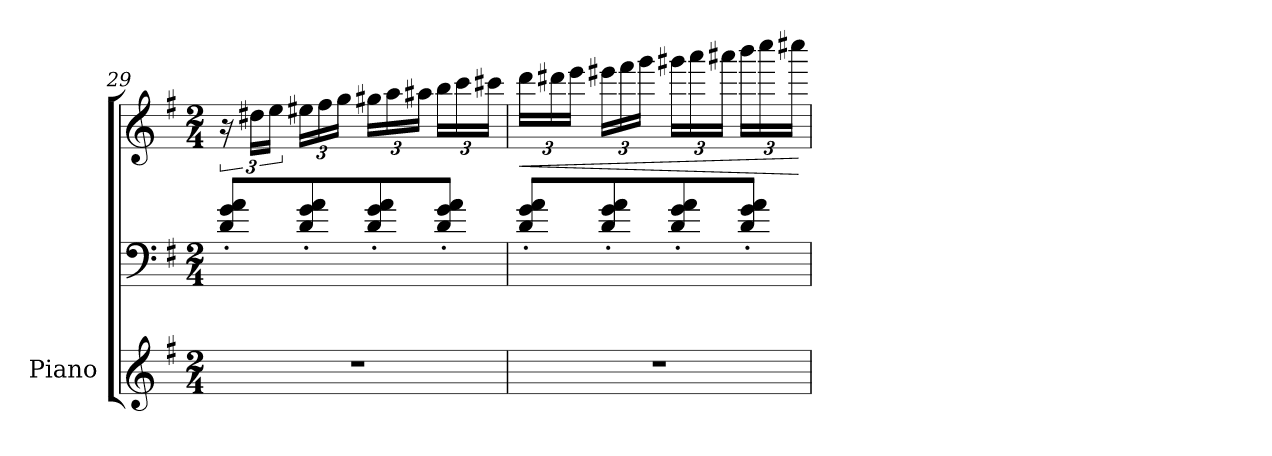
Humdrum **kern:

**kern	**kern	**kern	**dynam
*part1	*part1	*part1	*part1
*staff3	*staff2	*staff1	*staff1/2/3
*I"Piano	*	*	*
*I'Pno	*	*	*
!!LO:PB:g=z
*clefG2	*clefF4	*clefG2	*
*k[f#]	*k[f#]	*k[f#]	*
*M2/4	*M2/4	*M2/4	*
=29	=29	=29	=29
2r	8d/' 8g/' 8a/'L	24r	.
.	.	24dd#X\LL	.
.	.	24ee\JJ	.
*	*	*Xbrackettup	*
.	8d/' 8g/' 8a/'	24ee#X\LL	.
.	.	24ff#\	.
.	.	24gg\JJ	.
.	8d/' 8g/' 8a/'	24gg#X\LL	.
.	.	24aa\	.
.	.	24aa#X\JJ	.
.	8d/' 8g/' 8a/'J	24bb\LL	.
.	.	24ccc\	.
.	.	24ccc#X\JJ	.
=30	=30	=30	=30
!	!	!	!LO:HP:b
2r	8d/' 8g/' 8a/'L	24ddd\LL	<
.	.	24ddd#X\	.
.	.	24eee\JJ	.
.	8d/' 8g/' 8a/'	24eee#X\LL	.
.	.	24fff#\	.
.	.	24ggg\JJ	.
.	8d/' 8g/' 8a/'	24ggg#X\LL	.
.	.	24aaa\	.
.	.	24aaa#X\JJ	.
.	8d/' 8g/' 8a/'J	24bbb\LL	.
.	.	24cccc\	.
.	.	24cccc#X\JJ	.
.	.	.	[
=	=	=	=
*-	*-	*-	*-
